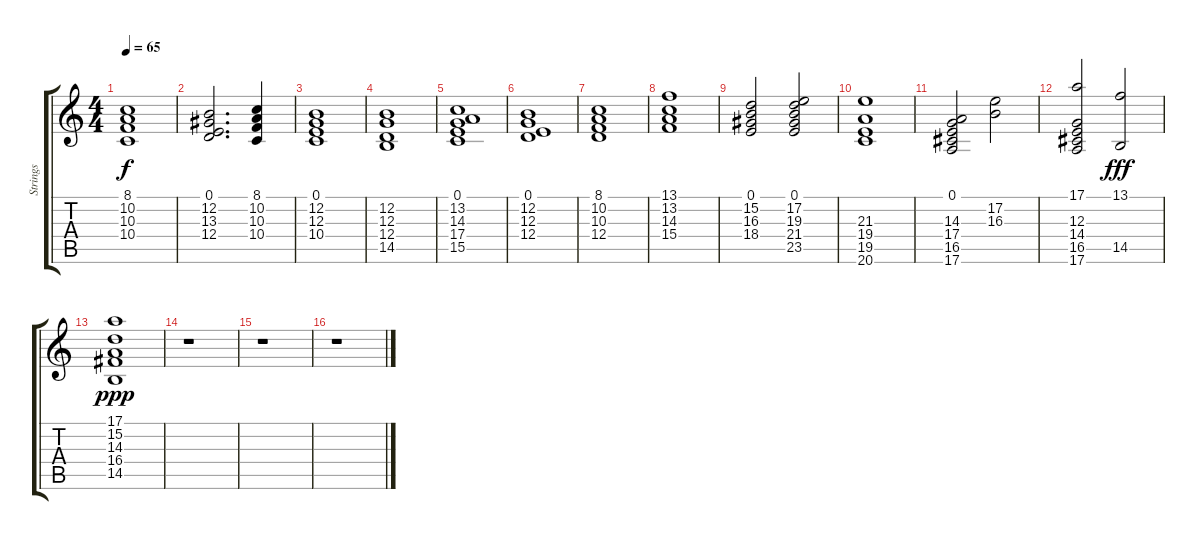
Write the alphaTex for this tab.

\track ("Strings" "Strings") {instrument stringensemble1}
\staff {score tabs}
\tuning (E4 B3 G3 D3 A2 E2) {hide}
\ts (4 4)
\tempo 65
\clef g2
\ks c
(8.1 10.2 10.3 10.4).1{dy f} |
(0.1 12.2 13.3 12.4).2{d} (8.1 10.2 10.3 10.4).4 |
(0.1 12.2 12.3 10.4).1 |
(12.2 12.3 12.4 14.5).1 |
(0.1 13.2 14.3 17.4 15.5).1 |
(0.1 12.2 12.3 12.4).1 |
(8.1 10.2 10.3 12.4).1 |
(13.1 13.2 14.3 15.4).1 |
(0.1 15.2 16.3 18.4).2 (0.1 17.2 19.3 21.4 23.5).2 |
(21.3 19.4 19.5 20.6).1 |
(0.1 14.3 17.4 16.5 17.6).2 (17.2 16.3).2 |
(17.1 12.3 14.4 16.5 17.6).2 (13.1 14.5).2{dy fff} |
(17.1 15.2 14.3 16.4 14.5).1{dy ppp} |
r.1 |
r.1 |
r.1
